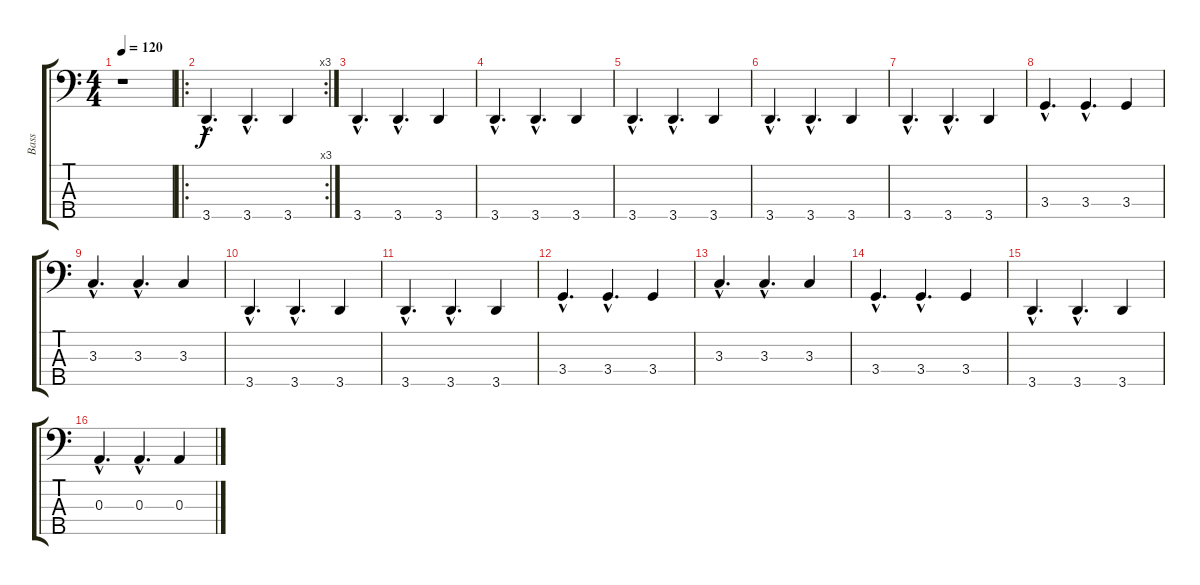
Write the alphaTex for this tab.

\track ("Bass" "Bass") {instrument electricbassfinger}
\staff {score tabs}
\tuning (G2 D2 A1 E1 B0) {hide}
\ts (4 4)
\tempo 120
\clef f4
\ks c
r.1{dy f instrument electricbassfinger} |
\ro
\rc 3
3.5{hac}.4{d volume 10} 3.5{hac}.4{d} 3.5.4 |
3.5{hac}.4{d} 3.5{hac}.4{d} 3.5.4 |
3.5{hac}.4{d} 3.5{hac}.4{d} 3.5.4 |
3.5{hac}.4{d} 3.5{hac}.4{d} 3.5.4 |
3.5{hac}.4{d} 3.5{hac}.4{d} 3.5.4 |
3.5{hac}.4{d} 3.5{hac}.4{d} 3.5.4 |
3.4{hac}.4{d} 3.4{hac}.4{d} 3.4.4 |
3.3{hac}.4{d} 3.3{hac}.4{d} 3.3.4 |
3.5{hac}.4{d} 3.5{hac}.4{d} 3.5.4 |
3.5{hac}.4{d} 3.5{hac}.4{d} 3.5.4 |
3.4{hac}.4{d} 3.4{hac}.4{d} 3.4.4 |
3.3{hac}.4{d} 3.3{hac}.4{d} 3.3.4 |
3.4{hac}.4{d} 3.4{hac}.4{d} 3.4.4 |
3.5{hac}.4{d} 3.5{hac}.4{d} 3.5.4 |
0.3{hac}.4{d} 0.3{hac}.4{d} 0.3.4
